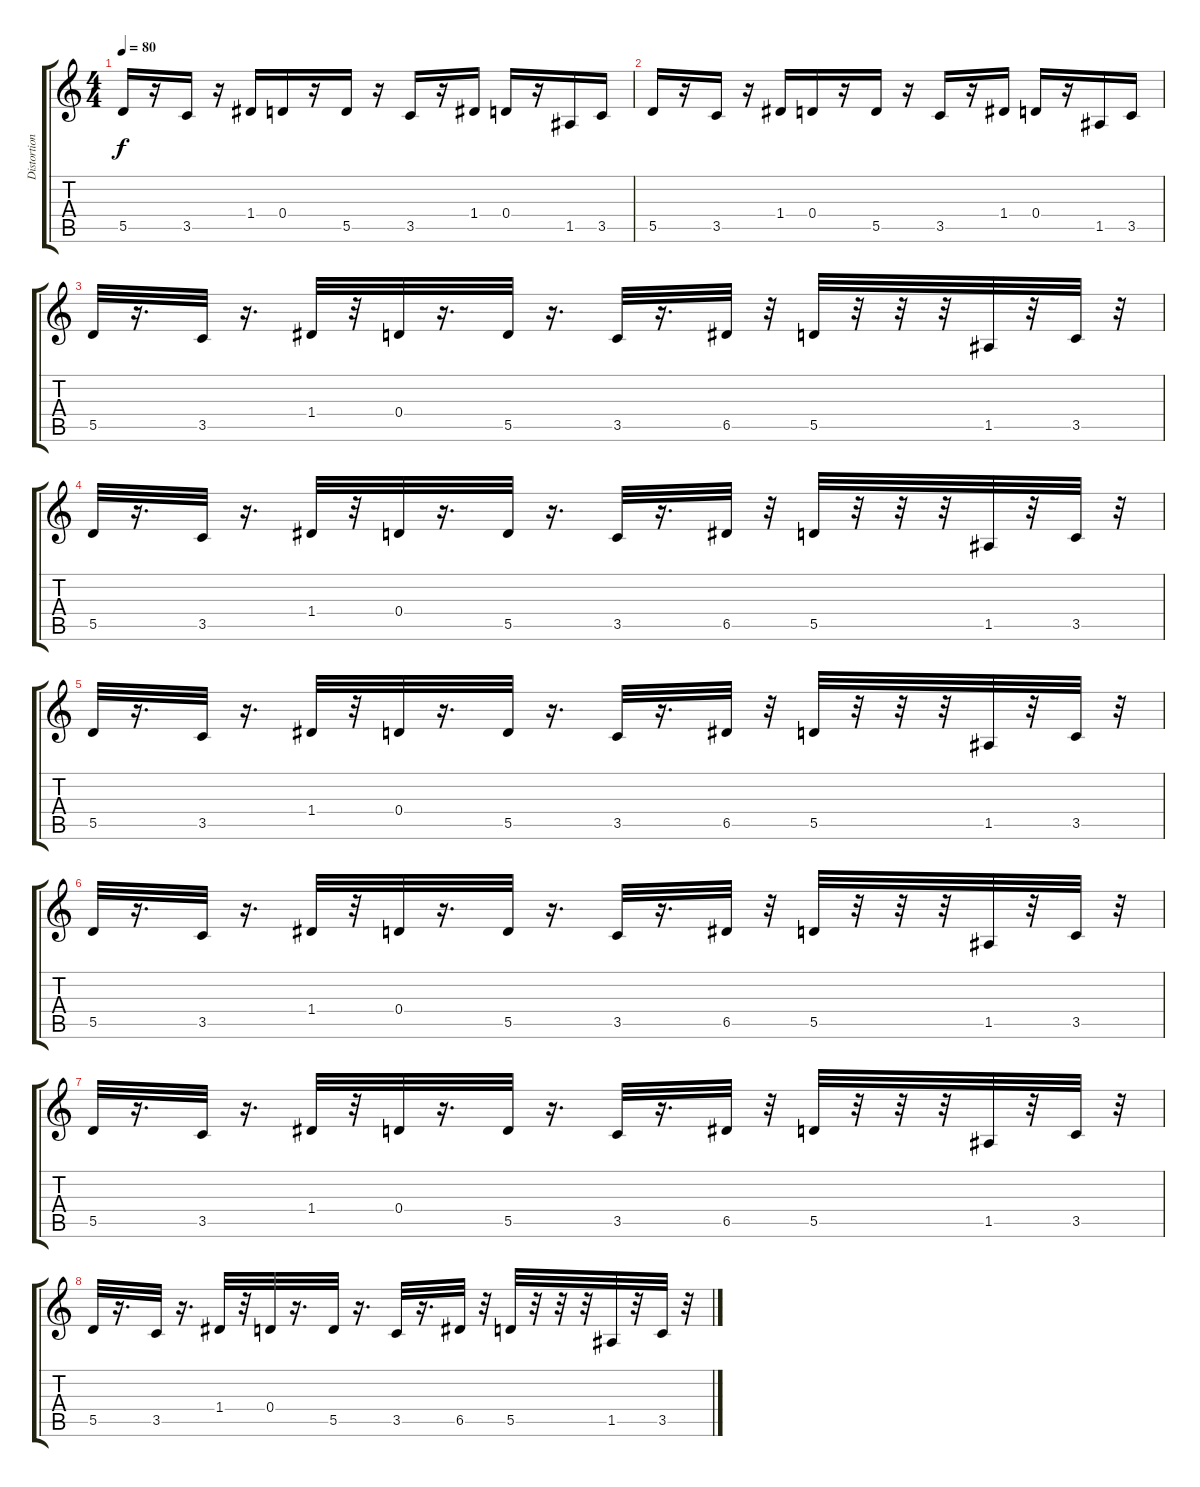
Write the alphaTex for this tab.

\track ("Distortion Guitar   " "Distortion") {instrument distortionguitar}
\staff {score tabs}
\tuning (E4 B3 G3 D3 A2 E2) {hide}
\ts (4 4)
\tempo 80
\clef g2
\ks c
5.5.16{dy f} r.16 3.5.16 r.16 1.4.16 0.4.16 r.16 5.5.16 r.16 3.5.16 r.16 1.4.16 0.4.16 r.16 1.5.16 3.5.16 |
5.5.16 r.16 3.5.16 r.16 1.4.16 0.4.16 r.16 5.5.16 r.16 3.5.16 r.16 1.4.16 0.4.16 r.16 1.5.16 3.5.16 |
5.5.32{instrument electricguitarmuted} r.16{d} 3.5.32 r.16{d} 1.4.32 r.32 0.4.32 r.16{d} 5.5.32 r.16{d} 3.5.32 r.16{d} 6.5.32 r.32 5.5.32 r.32 r.32 r.32 1.5.32 r.32 3.5.32 r.32 |
5.5.32 r.16{d} 3.5.32 r.16{d} 1.4.32 r.32 0.4.32 r.16{d} 5.5.32 r.16{d} 3.5.32 r.16{d} 6.5.32 r.32 5.5.32 r.32 r.32 r.32 1.5.32 r.32 3.5.32 r.32 |
5.5.32 r.16{d} 3.5.32 r.16{d} 1.4.32 r.32 0.4.32 r.16{d} 5.5.32 r.16{d} 3.5.32 r.16{d} 6.5.32 r.32 5.5.32 r.32 r.32 r.32 1.5.32 r.32 3.5.32 r.32 |
5.5.32 r.16{d} 3.5.32 r.16{d} 1.4.32 r.32 0.4.32 r.16{d} 5.5.32 r.16{d} 3.5.32 r.16{d} 6.5.32 r.32 5.5.32 r.32 r.32 r.32 1.5.32 r.32 3.5.32 r.32 |
5.5.32 r.16{d} 3.5.32 r.16{d} 1.4.32 r.32 0.4.32 r.16{d} 5.5.32 r.16{d} 3.5.32 r.16{d} 6.5.32 r.32 5.5.32 r.32 r.32 r.32 1.5.32 r.32 3.5.32 r.32 |
5.5.32 r.16{d} 3.5.32 r.16{d} 1.4.32 r.32 0.4.32 r.16{d} 5.5.32 r.16{d} 3.5.32 r.16{d} 6.5.32 r.32 5.5.32 r.32 r.32 r.32 1.5.32 r.32 3.5.32 r.32
